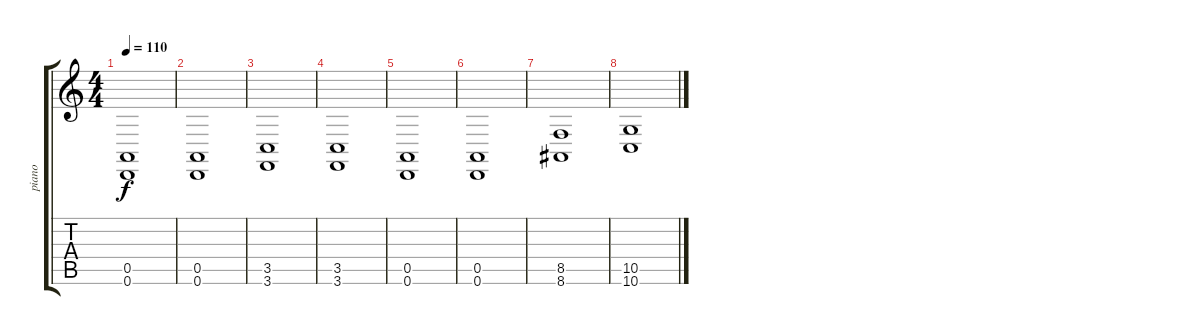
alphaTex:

\track ("piano" "piano") {instrument acousticgrandpiano}
\staff {score tabs}
\tuning (E4 B3 G3 D3 A2 D2) {hide}
\ts (4 4)
\tempo 110
\clef g2
\ks c
(0.5 0.6).1{dy f} |
(0.5 0.6).1 |
(3.5 3.6).1 |
(3.5 3.6).1 |
(0.5 0.6).1 |
(0.5 0.6).1 |
(8.5 8.6).1 |
(10.5 10.6).1
